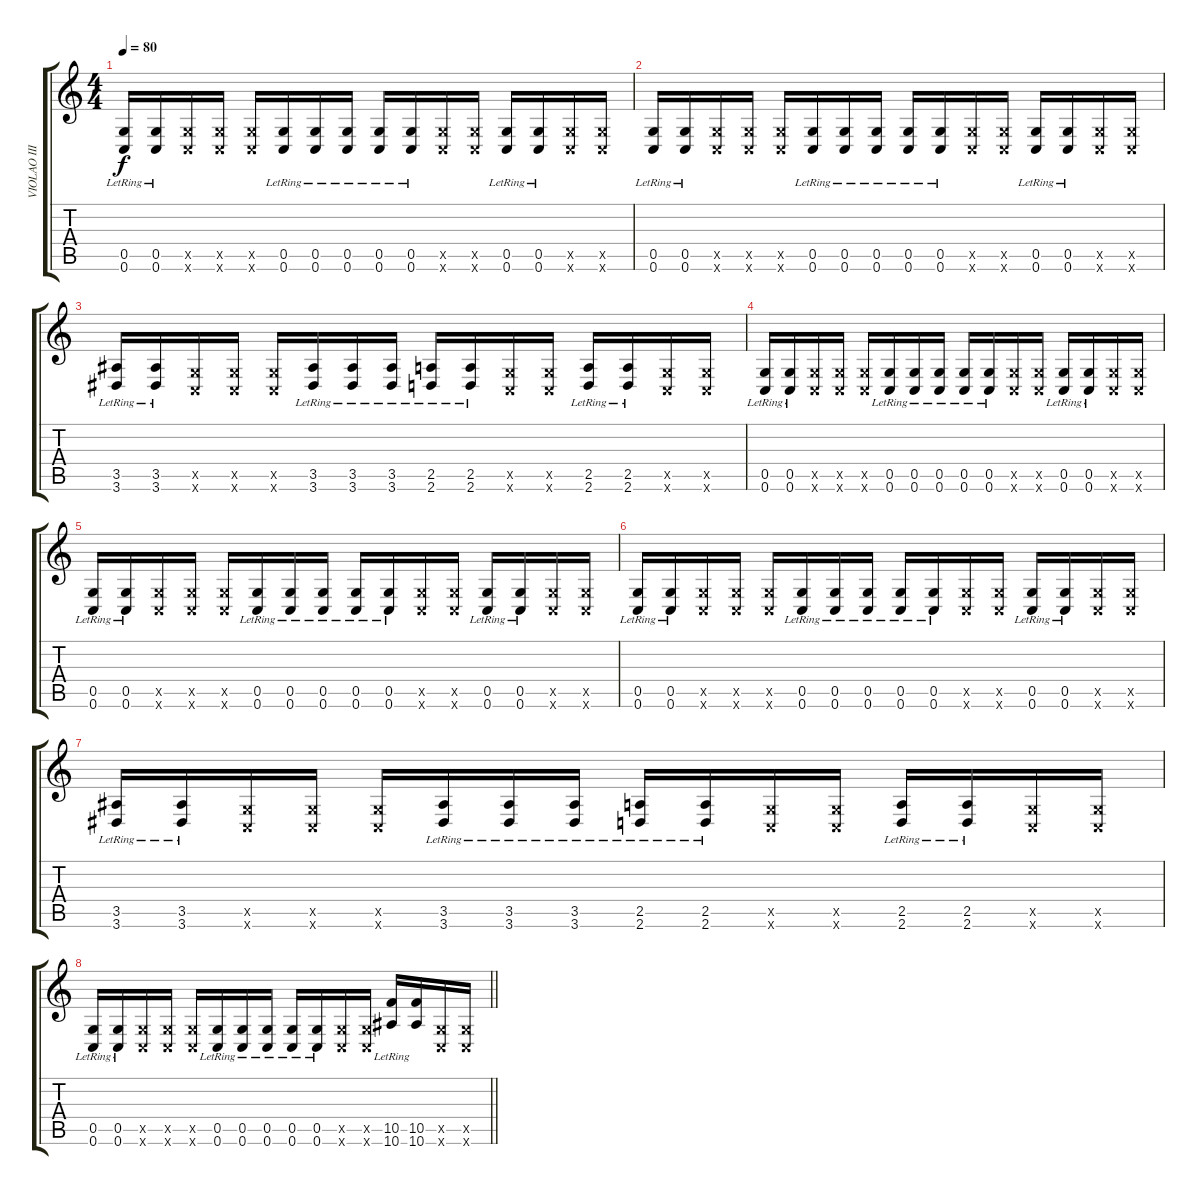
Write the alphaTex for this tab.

\track ("VIOLAO III" "VIOLAO III") {instrument acousticguitarsteel}
\staff {score tabs}
\tuning (D4 A3 F3 C3 G2 C2) {hide}
\ts (4 4)
\section ("" "")
\tempo 80
\clef g2
\ks c
(0.5{lr} 0.6{lr}).16{dy f} (0.5{lr} 0.6{lr}).16 (0.5{x} 0.6{x}).16 (0.5{x} 0.6{x}).16 (0.5{x} 0.6{x}).16 (0.5{lr} 0.6{lr}).16 (0.5{lr} 0.6{lr}).16 (0.5{lr} 0.6{lr}).16 (0.5{lr} 0.6{lr}).16 (0.5{lr} 0.6{lr}).16 (0.5{x} 0.6{x}).16 (0.5{x} 0.6{x}).16 (0.5{lr} 0.6{lr}).16 (0.5{lr} 0.6{lr}).16 (0.5{x} 0.6{x}).16 (0.5{x} 0.6{x}).16 |
(0.5{lr} 0.6{lr}).16 (0.5{lr} 0.6{lr}).16 (0.5{x} 0.6{x}).16 (0.5{x} 0.6{x}).16 (0.5{x} 0.6{x}).16 (0.5{lr} 0.6{lr}).16 (0.5{lr} 0.6{lr}).16 (0.5{lr} 0.6{lr}).16 (0.5{lr} 0.6{lr}).16 (0.5{lr} 0.6{lr}).16 (0.5{x} 0.6{x}).16 (0.5{x} 0.6{x}).16 (0.5{lr} 0.6{lr}).16 (0.5{lr} 0.6{lr}).16 (0.5{x} 0.6{x}).16 (0.5{x} 0.6{x}).16 |
(3.5{lr} 3.6{lr}).16 (3.5{lr} 3.6{lr}).16 (0.5{x} 0.6{x}).16 (0.5{x} 0.6{x}).16 (0.5{x} 0.6{x}).16 (3.5{lr} 3.6{lr}).16 (3.5{lr} 3.6{lr}).16 (3.5{lr} 3.6{lr}).16 (2.5{lr} 2.6{lr}).16 (2.5{lr} 2.6{lr}).16 (0.5{x} 0.6{x}).16 (0.5{x} 0.6{x}).16 (2.5{lr} 2.6{lr}).16 (2.5{lr} 2.6{lr}).16 (0.5{x} 0.6{x}).16 (0.5{x} 0.6{x}).16 |
(0.5{lr} 0.6{lr}).16 (0.5{lr} 0.6{lr}).16 (0.5{x} 0.6{x}).16 (0.5{x} 0.6{x}).16 (0.5{x} 0.6{x}).16 (0.5{lr} 0.6{lr}).16 (0.5{lr} 0.6{lr}).16 (0.5{lr} 0.6{lr}).16 (0.5{lr} 0.6{lr}).16 (0.5{lr} 0.6{lr}).16 (0.5{x} 0.6{x}).16 (0.5{x} 0.6{x}).16 (0.5{lr} 0.6{lr}).16 (0.5{lr} 0.6{lr}).16 (0.5{x} 0.6{x}).16 (0.5{x} 0.6{x}).16 |
(0.5{lr} 0.6{lr}).16 (0.5{lr} 0.6{lr}).16 (0.5{x} 0.6{x}).16 (0.5{x} 0.6{x}).16 (0.5{x} 0.6{x}).16 (0.5{lr} 0.6{lr}).16 (0.5{lr} 0.6{lr}).16 (0.5{lr} 0.6{lr}).16 (0.5{lr} 0.6{lr}).16 (0.5{lr} 0.6{lr}).16 (0.5{x} 0.6{x}).16 (0.5{x} 0.6{x}).16 (0.5{lr} 0.6{lr}).16 (0.5{lr} 0.6{lr}).16 (0.5{x} 0.6{x}).16 (0.5{x} 0.6{x}).16 |
(0.5{lr} 0.6{lr}).16 (0.5{lr} 0.6{lr}).16 (0.5{x} 0.6{x}).16 (0.5{x} 0.6{x}).16 (0.5{x} 0.6{x}).16 (0.5{lr} 0.6{lr}).16 (0.5{lr} 0.6{lr}).16 (0.5{lr} 0.6{lr}).16 (0.5{lr} 0.6{lr}).16 (0.5{lr} 0.6{lr}).16 (0.5{x} 0.6{x}).16 (0.5{x} 0.6{x}).16 (0.5{lr} 0.6{lr}).16 (0.5{lr} 0.6{lr}).16 (0.5{x} 0.6{x}).16 (0.5{x} 0.6{x}).16 |
(3.5{lr} 3.6{lr}).16 (3.5{lr} 3.6{lr}).16 (0.5{x} 0.6{x}).16 (0.5{x} 0.6{x}).16 (0.5{x} 0.6{x}).16 (3.5{lr} 3.6{lr}).16 (3.5{lr} 3.6{lr}).16 (3.5{lr} 3.6{lr}).16 (2.5{lr} 2.6{lr}).16 (2.5{lr} 2.6{lr}).16 (0.5{x} 0.6{x}).16 (0.5{x} 0.6{x}).16 (2.5{lr} 2.6{lr}).16 (2.5{lr} 2.6{lr}).16 (0.5{x} 0.6{x}).16 (0.5{x} 0.6{x}).16 |
\barLineRight lightlight
(0.5{lr} 0.6{lr}).16 (0.5{lr} 0.6{lr}).16 (0.5{x} 0.6{x}).16 (0.5{x} 0.6{x}).16 (0.5{x} 0.6{x}).16 (0.5{lr} 0.6{lr}).16 (0.5{lr} 0.6{lr}).16 (0.5{lr} 0.6{lr}).16 (0.5{lr} 0.6{lr}).16 (0.5{lr} 0.6{lr}).16 (0.5{x} 0.6{x}).16 (0.5{x} 0.6{x}).16 (10.5{lr} 10.6{lr}).16 (10.5{lr} 10.6{lr}).16 (0.5{x} 0.6{x}).16 (0.5{x} 0.6{x}).16
